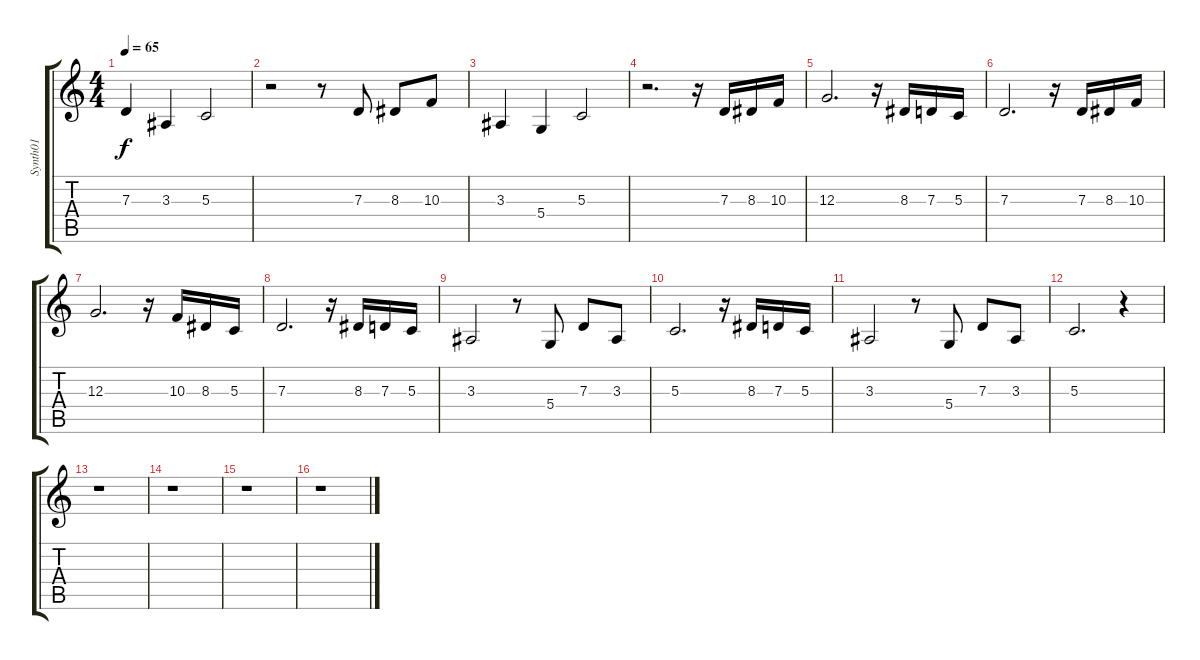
\track ("Synth01" "Synth01") {instrument pad5bowed}
\staff {score tabs}
\tuning (E4 B3 G3 D3 A2 E2) {hide}
\ts (4 4)
\tempo 65
\clef g2
\ks c
7.3.4{dy f} 3.3.4 5.3.2 |
r.2 r.8 7.3.8 8.3.8 10.3.8 |
3.3.4 5.4.4 5.3.2 |
r.2{d} r.16 7.3.16 8.3.16 10.3.16 |
12.3.2{d} r.16 8.3.16 7.3.16 5.3.16 |
7.3.2{d} r.16 7.3.16 8.3.16 10.3.16 |
12.3.2{d} r.16 10.3.16 8.3.16 5.3.16 |
7.3.2{d} r.16 8.3.16 7.3.16 5.3.16 |
3.3.2 r.8 5.4.8 7.3.8 3.3.8 |
5.3.2{d} r.16 8.3.16 7.3.16 5.3.16 |
3.3.2 r.8 5.4.8 7.3.8 3.3.8 |
5.3.2{d} r.4 |
r.1 |
r.1 |
r.1 |
r.1
